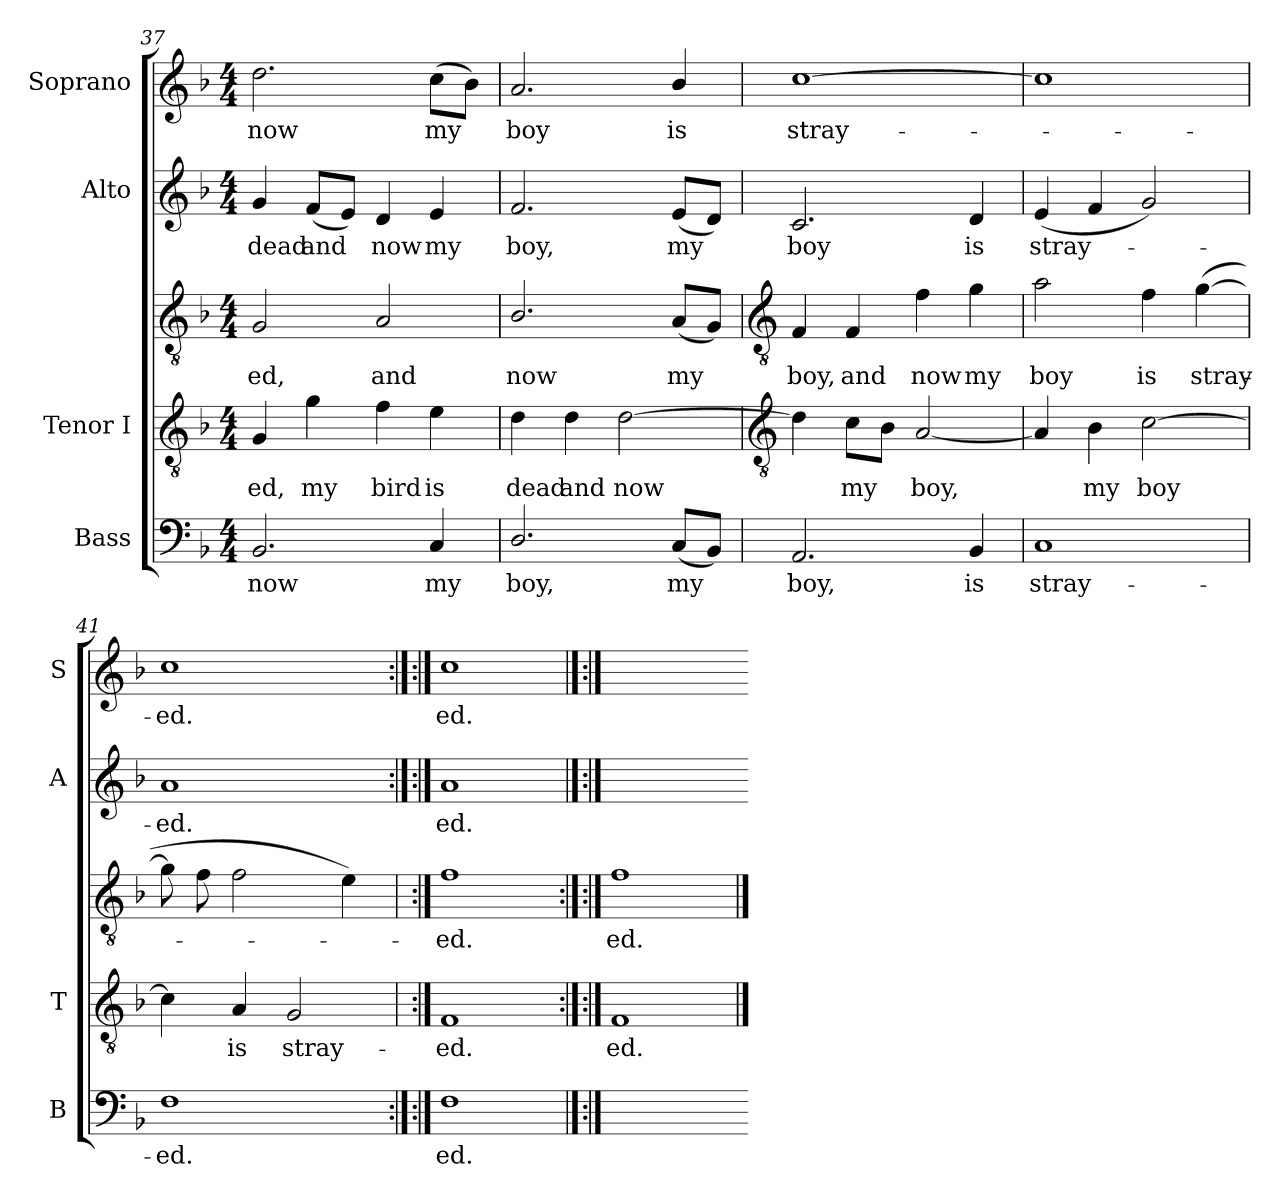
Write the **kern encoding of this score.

**kern	**text	**kern	**text	**kern	**text	**kern	**text	**kern	**text
*part4	*part4	*part3	*part3	*part3	*part3	*part2	*part2	*part1	*part1
*staff5	*staff5	*staff4	*staff4	*staff3	*staff3	*staff2	*staff2	*staff1	*staff1
*I"Bass	*	*I"Tenor I	*	*	*	*I"Alto	*	*I"Soprano	*
*I'B	*	*I'T	*	*	*	*I'A	*	*I'S	*
*clefF4	*	*clefGv2	*	*clefGv2	*	*clefG2	*	*clefG2	*
*k[b-]	*	*k[b-]	*	*k[b-]	*	*k[b-]	*	*k[b-]	*
*F:	*	*F:	*	*F:	*	*F:	*	*F:	*
*M4/4	*	*M4/4	*	*M4/4	*	*M4/4	*	*M4/4	*
=37	=37	=37	=37	=37	=37	=37	=37	=37	=37
!	!LO:LY:b	!	!LO:LY:b	!	!LO:LY:b	!	!LO:LY:b	!	!LO:LY:b
2.BB-	now	4G	ed,	2G	-ed,	4g	dead	2.dd	now
!	!	!	!LO:LY:b	!	!	!	!LO:LY:b	!	!
.	.	4g	my	.	.	(<8fL	and	.	.
.	.	.	.	.	.	8eJ)	.	.	.
!	!	!	!LO:LY:b	!	!LO:LY:b	!	!LO:LY:b	!	!
.	.	4f	bird	2A	and	4d	now	.	.
!	!LO:LY:b	!	!LO:LY:b	!	!	!	!LO:LY:b	!	!LO:LY:b
4C	my	4e	is	.	.	4e	my	(>8ccL	my
.	.	.	.	.	.	.	.	8b-J)	.
!!LO:LB:g=z
=38	=38	=38	=38	=38	=38	=38	=38	=38	=38
!	!LO:LY:b	!	!LO:LY:b	!	!LO:LY:b	!	!LO:LY:b	!	!LO:LY:b
2.D/	boy,	4d	dead	2.B-/	now	2.f	boy,	2.a	boy
!	!	!	!LO:LY:b	!	!	!	!	!	!
.	.	4d	and	.	.	.	.	.	.
!	!	!	!LO:LY:b	!	!	!	!	!	!
.	.	[2d	now	.	.	.	.	.	.
!	!LO:LY:b	!	!	!	!LO:LY:b	!	!LO:LY:b	!	!LO:LY:b
(<8CL	my	.	.	(<8AL	my	(<8eL	my	4b-/	is
8BB-J)	.	.	.	8GJ)	.	8dJ)	.	.	.
!!LO:LB:g=z
=39	=39	=39	=39	=39	=39	=39	=39	=39	=39
*	*	*clefGv2	*	*clefGv2	*	*	*	*	*
!	!LO:LY:b	!	!	!	!LO:LY:b	!	!LO:LY:b	!	!LO:LY:b
2.AA	boy,	4d]	.	4F	boy,	2.c	boy	[1cc	stray-
!	!	!	!LO:LY:b	!	!LO:LY:b	!	!	!	!
.	.	8cL	my	4F	and	.	.	.	.
.	.	8B-J	.	.	.	.	.	.	.
!	!	!	!LO:LY:b	!	!LO:LY:b	!	!	!	!
.	.	[2A	boy,	4f	now	.	.	.	.
!	!LO:LY:b	!	!	!	!LO:LY:b	!	!LO:LY:b	!	!
4BB-	is	.	.	4g	my	4d	is	.	.
=40	=40	=40	=40	=40	=40	=40	=40	=40	=40
!	!LO:LY:b	!	!	!	!LO:LY:b	!	!LO:LY:b	!	!
1C	stray-	4A]	.	2a	boy	(<4e	stray-	1cc]	.
!	!	!	!LO:LY:b	!	!	!	!	!	!
.	.	4B-	my	.	.	4f	.	.	.
!	!	!	!LO:LY:b	!	!LO:LY:b	!	!	!	!
.	.	[2c	boy	4f	is	2g)	.	.	.
!	!	!	!	!	!LO:LY:b	!	!	!	!
.	.	.	.	(>[4g	stray-	.	.	.	.
=41	=41	=41	=41	=41	=41	=41	=41	=41	=41
!	!LO:LY:b	!	!	!	!	!	!LO:LY:b	!	!LO:LY:b
1F	-ed.	4c]	.	8g]	.	1a	ed.	1cc	ed.
.	.	.	.	8f	.	.	.	.	.
!	!	!	!LO:LY:b	!	!	!	!	!	!
.	.	4A	is	2f	.	.	.	.	.
!	!	!	!LO:LY:b	!	!	!	!	!	!
.	.	2G	stray-	.	.	.	.	.	.
.	.	.	.	4e)	.	.	.	.	.
=42:|!	=42:|!	=42	=42:|!	=42	=42:|!	=42:|!	=42:|!	=42:|!	=42:|!
!	!LO:LY:b	!	!LO:LY:b	!	!LO:LY:b	!	!LO:LY:b	!	!LO:LY:b
1F	-ed.	1F	ed.	1f	-ed.	1a	-ed.	1cc	-ed.
==	==	=:|!	==	=:|!	==	==	==	==	==
!	!	!	!LO:LY:b	!	!LO:LY:b	!	!	!	!
1ryy	.	1F	-ed.	1f	-ed.	1ryy	.	1ryy	.
=	=	==	=	==	=	=	=	=	=
*-	*-	*-	*-	*-	*-	*-	*-	*-	*-
